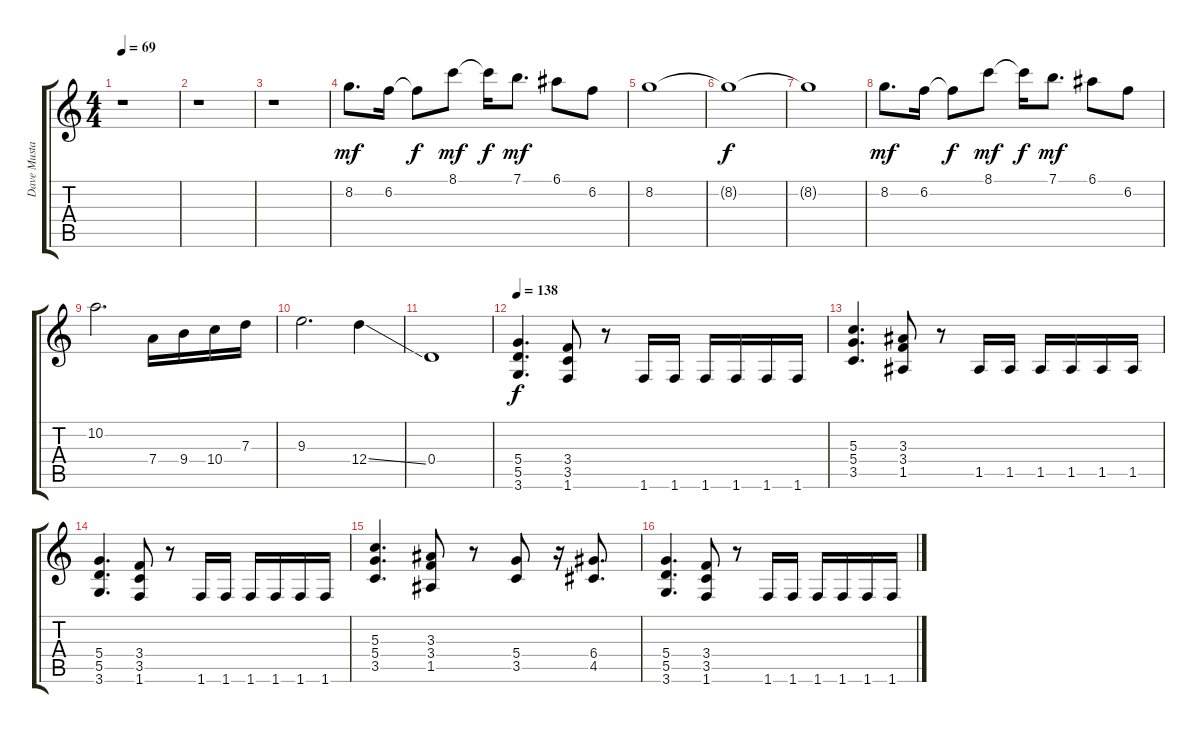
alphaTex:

\track ("Dave Mustaine Distorsion" "Dave Musta") {instrument distortionguitar}
\staff {score tabs}
\tuning (E4 B3 G3 D3 A2 E2) {hide}
\ts (4 4)
\tempo 69
\clef g2
\ks c
r.1{dy mf instrument distortionguitar} |
r.1 |
r.1 |
8.2.8{d} 6.2.16 6.2{t}.8{dy f} 8.1.8{dy mf} 8.1{t}.16{dy f} 7.1.8{d dy mf} 6.1.8 6.2.8 |
8.2.1 |
8.2{t}.1{dy f} |
8.2{t}.1 |
8.2.8{d dy mf} 6.2.16 6.2{t}.8{dy f} 8.1.8{dy mf} 8.1{t}.16{dy f} 7.1.8{d dy mf} 6.1.8 6.2.8 |
10.2.2{d} 7.4.16 9.4.16 10.4.16 7.3.16 |
9.3.2{d} 12.4{ss}.4 |
0.4.1 |
\tempo 138
(5.4 5.5 3.6).4{d dy f} (3.4 3.5 1.6).8 r.8 1.6.16 1.6.16 1.6.16 1.6.16 1.6.16 1.6.16 |
(5.3 5.4 3.5).4{d} (3.3 3.4 1.5).8 r.8 1.5.16 1.5.16 1.5.16 1.5.16 1.5.16 1.5.16 |
(5.4 5.5 3.6).4{d} (3.4 3.5 1.6).8 r.8 1.6.16 1.6.16 1.6.16 1.6.16 1.6.16 1.6.16 |
(5.3 5.4 3.5).4{d} (3.3 3.4 1.5).8 r.8 (5.4 3.5).8 r.16 (6.4 4.5).8{d} |
(5.4 5.5 3.6).4{d} (3.4 3.5 1.6).8 r.8 1.6.16 1.6.16 1.6.16 1.6.16 1.6.16 1.6.16
